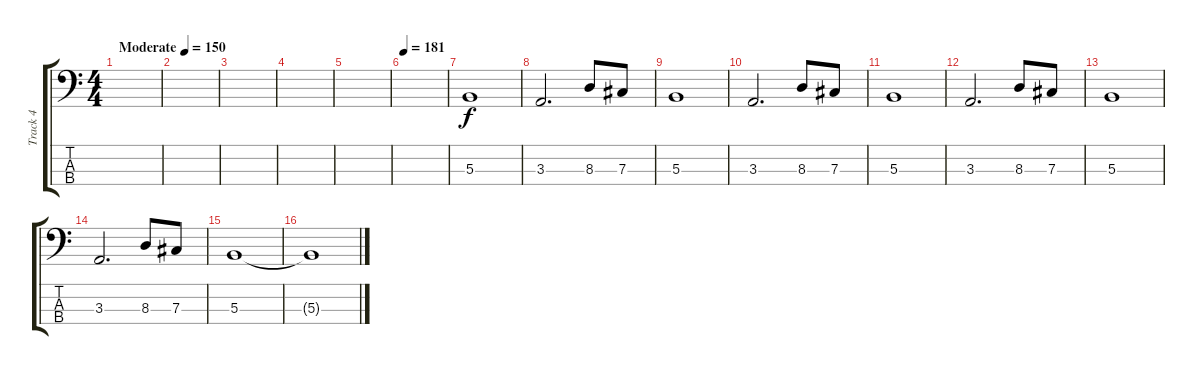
\track ("Track 4" "Track 4") {instrument electricbassfinger}
\staff {score tabs}
\tuning (E2 B1 Gb1 Db1) {hide}
\ts (4 4)
\tempo (150 "Moderate")
\tempo 120
\tempo (150 "Moderate")
\clef f4
\ks c
|
|
|
|
|
\tempo 181
|
5.3.1 |
3.3.2{d} 8.3.8 7.3.8 |
5.3.1 |
3.3.2{d} 8.3.8 7.3.8 |
5.3.1 |
3.3.2{d} 8.3.8 7.3.8 |
5.3.1 |
3.3.2{d} 8.3.8 7.3.8 |
5.3.1{dy f} |
5.3{t}.1
